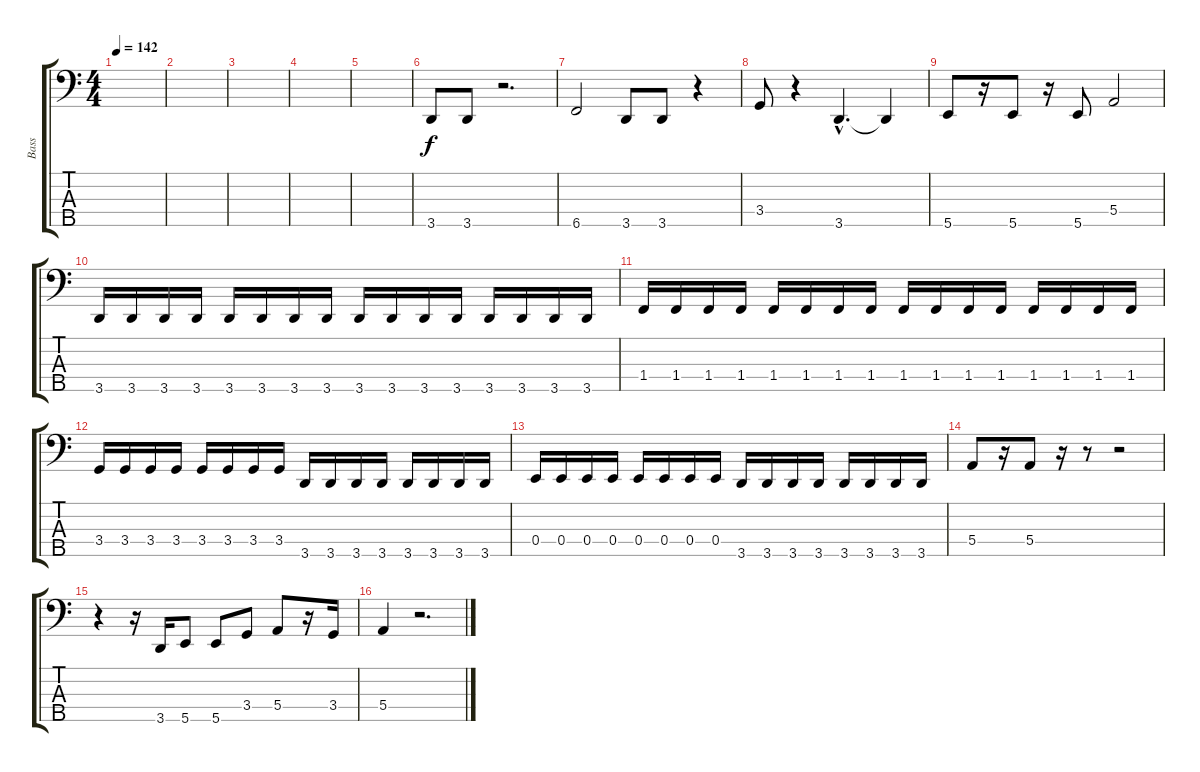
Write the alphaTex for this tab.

\track ("Bass" "Bass") {instrument electricbassfinger}
\staff {score tabs}
\tuning (G2 D2 A1 E1 B0) {hide}
\ts (4 4)
\tempo 142
\clef f4
\ks c
|
|
|
|
|
3.5.8 3.5.8 r.2{d} |
6.5.2 3.5.8 3.5.8 r.4 |
3.4.8 r.4 3.5{hac}.4{d} 3.5{t}.4 |
5.5.8 r.16 5.5.8 r.16 5.5.8 5.4.2 |
3.5.16 3.5.16 3.5.16 3.5.16 3.5.16 3.5.16 3.5.16 3.5.16 3.5.16 3.5.16 3.5.16 3.5.16 3.5.16 3.5.16 3.5.16 3.5.16 |
1.4.16 1.4.16 1.4.16 1.4.16 1.4.16 1.4.16 1.4.16 1.4.16 1.4.16 1.4.16 1.4.16 1.4.16 1.4.16 1.4.16 1.4.16 1.4.16 |
3.4.16 3.4.16 3.4.16 3.4.16 3.4.16 3.4.16 3.4.16 3.4.16 3.5.16 3.5.16 3.5.16 3.5.16 3.5.16 3.5.16 3.5.16 3.5.16 |
0.4.16 0.4.16 0.4.16 0.4.16 0.4.16 0.4.16 0.4.16 0.4.16 3.5.16 3.5.16 3.5.16 3.5.16 3.5.16 3.5.16 3.5.16 3.5.16 |
5.4.8 r.16 5.4.8 r.16 r.8 r.2 |
r.4 r.16 3.5.16 5.5.8 5.5.8 3.4.8 5.4.8 r.16 3.4.16 |
5.4.4 r.2{d}
